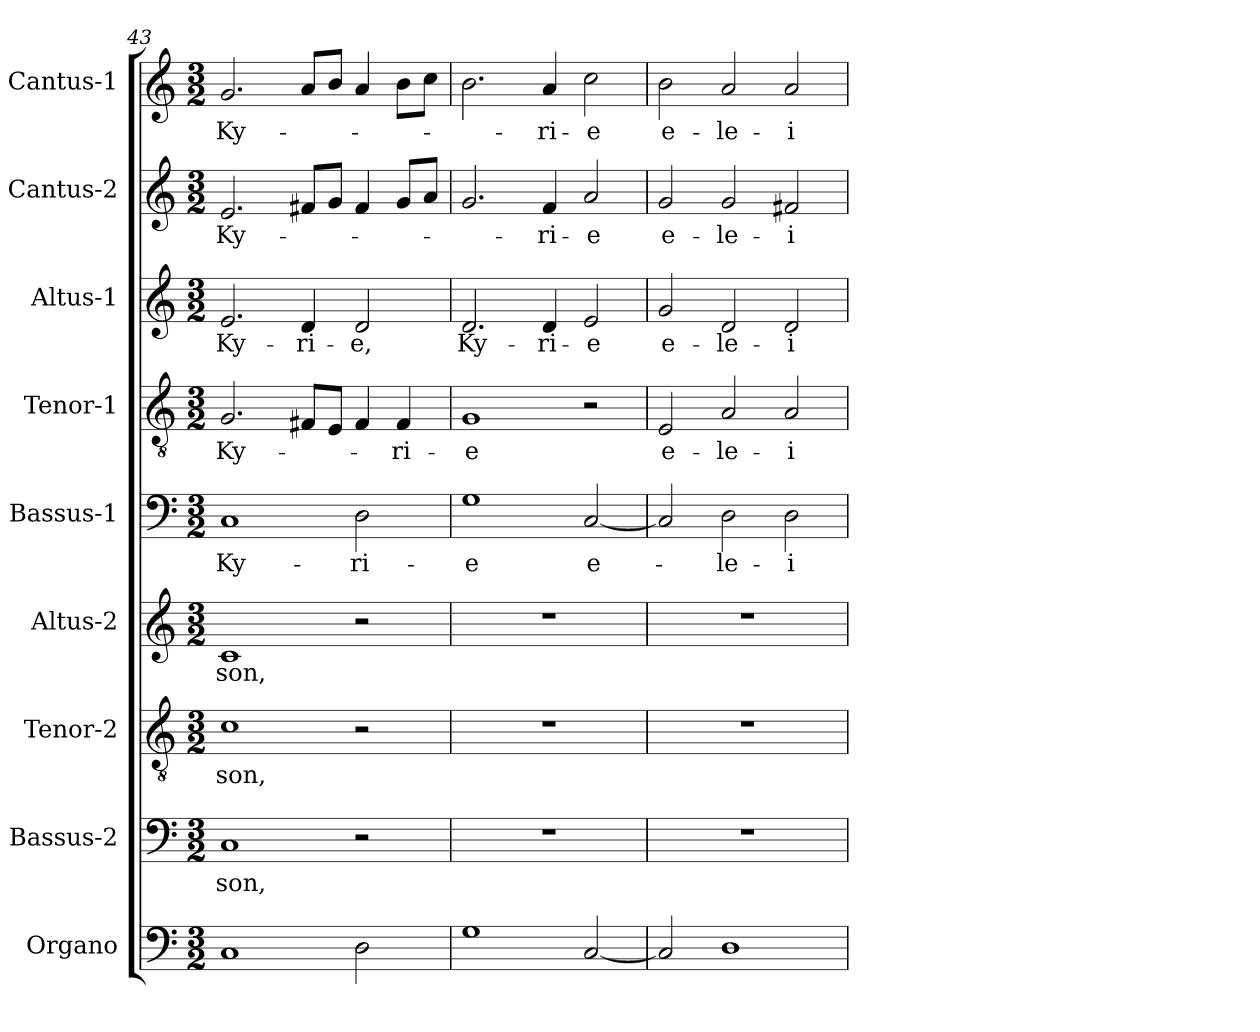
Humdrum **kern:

**kern	**kern	**text	**kern	**text	**kern	**text	**kern	**text	**kern	**text	**kern	**text	**kern	**text	**kern	**text
*part9	*part8	*part8	*part7	*part7	*part6	*part6	*part5	*part5	*part4	*part4	*part3	*part3	*part2	*part2	*part1	*part1
*staff9	*staff8	*staff8	*staff7	*staff7	*staff6	*staff6	*staff5	*staff5	*staff4	*staff4	*staff3	*staff3	*staff2	*staff2	*staff1	*staff1
*I"Organo	*I"Bassus-2	*	*I"Tenor-2	*	*I"Altus-2	*	*I"Bassus-1	*	*I"Tenor-1	*	*I"Altus-1	*	*I"Cantus-2	*	*I"Cantus-1	*
*I'Og	*I'B2	*	*	*	*I'A2	*	*I'B1	*	*I'T1	*	*I'A1	*	*I'C2	*	*I'C1	*
*clefF4	*clefF4	*	*clefGv2	*	*clefG2	*	*clefF4	*	*clefGv2	*	*clefG2	*	*clefG2	*	*clefG2	*
*k[]	*k[]	*	*k[]	*	*k[]	*	*k[]	*	*k[]	*	*k[]	*	*k[]	*	*k[]	*
*C:	*C:	*	*C:	*	*C:	*	*C:	*	*C:	*	*C:	*	*C:	*	*C:	*
*M3/2	*M3/2	*	*M3/2	*	*M3/2	*	*M3/2	*	*M3/2	*	*M3/2	*	*M3/2	*	*M3/2	*
=43	=43	=43	=43	=43	=43	=43	=43	=43	=43	=43	=43	=43	=43	=43	=43	=43
!	!	!LO:LY:b	!	!	!	!	!	!	!	!	!	!	!	!	!	!
!	!	!	!	!LO:LY:b	!	!	!	!	!	!	!	!	!	!	!	!
!	!	!	!	!	!	!LO:LY:b	!	!	!	!	!	!	!	!	!	!
!	!	!	!	!	!	!	!	!LO:LY:b	!	!	!	!	!	!	!	!
!	!	!	!	!	!	!	!	!	!	!LO:LY:b	!	!	!	!	!	!
!	!	!	!	!	!	!	!	!	!	!	!	!LO:LY:b	!	!	!	!
!	!	!	!	!	!	!	!	!	!	!	!	!	!	!LO:LY:b	!	!
!	!	!	!	!	!	!	!	!	!	!	!	!	!	!	!	!LO:LY:b
1C	1C	-son,	1c	-son,	1c	-son,	1C	Ky-	2.G/	Ky-	2.e/	Ky-	2.e/	Ky-	2.g/	Ky-
!	!	!	!	!	!	!	!	!	!	!	!	!LO:LY:b	!	!	!	!
.	.	.	.	.	.	.	.	.	8F#X/L	.	4d/	-ri-	8f#X/L	.	8a/L	.
.	.	.	.	.	.	.	.	.	8E/J	.	.	.	8g/J	.	8b/J	.
!	!	!	!	!	!	!	!	!LO:LY:b	!	!	!	!	!	!	!	!
!	!	!	!	!	!	!	!	!	!	!	!	!LO:LY:b	!	!	!	!
2D\	2r	.	2r	.	2r	.	2D\	-ri-	4F#/	.	2d/	-e,	4f#/	.	4a/	.
!	!	!	!	!	!	!	!	!	!	!LO:LY:b	!	!	!	!	!	!
.	.	.	.	.	.	.	.	.	4F#/	-ri-	.	.	8g/L	.	8b\L	.
.	.	.	.	.	.	.	.	.	.	.	.	.	8a/J	.	8cc\J	.
=44	=44	=44	=44	=44	=44	=44	=44	=44	=44	=44	=44	=44	=44	=44	=44	=44
!	!	!	!	!	!	!	!	!LO:LY:b	!	!	!	!	!	!	!	!
!	!	!	!	!	!	!	!	!	!	!LO:LY:b	!	!	!	!	!	!
!	!	!	!	!	!	!	!	!	!	!	!	!LO:LY:b	!	!	!	!
1G	1.r	.	1.r	.	1.r	.	1G	-e	1G	-e	2.d/	Ky-	2.g/	.	2.b\	.
!	!	!	!	!	!	!	!	!	!	!	!	!LO:LY:b	!	!	!	!
!	!	!	!	!	!	!	!	!	!	!	!	!	!	!LO:LY:b	!	!
!	!	!	!	!	!	!	!	!	!	!	!	!	!	!	!	!LO:LY:b
.	.	.	.	.	.	.	.	.	.	.	4d/	-ri-	4f/	-ri-	4a/	-ri-
!	!	!	!	!	!	!	!	!LO:LY:b	!	!	!	!	!	!	!	!
!	!	!	!	!	!	!	!	!	!	!	!	!LO:LY:b	!	!	!	!
!	!	!	!	!	!	!	!	!	!	!	!	!	!	!LO:LY:b	!	!
!	!	!	!	!	!	!	!	!	!	!	!	!	!	!	!	!LO:LY:b
[2C/	.	.	.	.	.	.	[2C/	e-	2r	.	2e/	-e	2a/	-e	2cc\	-e
!!LO:LB:g=z
=45	=45	=45	=45	=45	=45	=45	=45	=45	=45	=45	=45	=45	=45	=45	=45	=45
!	!	!	!	!	!	!	!	!	!	!LO:LY:b	!	!	!	!	!	!
!	!	!	!	!	!	!	!	!	!	!	!	!LO:LY:b	!	!	!	!
!	!	!	!	!	!	!	!	!	!	!	!	!	!	!LO:LY:b	!	!
!	!	!	!	!	!	!	!	!	!	!	!	!	!	!	!	!LO:LY:b
2C/]	1.r	.	1.r	.	1.r	.	2C/]	.	2E/	e-	2g/	e-	2g/	e-	2b\	e-
!	!	!	!	!	!	!	!	!LO:LY:b	!	!	!	!	!	!	!	!
!	!	!	!	!	!	!	!	!	!	!LO:LY:b	!	!	!	!	!	!
!	!	!	!	!	!	!	!	!	!	!	!	!LO:LY:b	!	!	!	!
!	!	!	!	!	!	!	!	!	!	!	!	!	!	!LO:LY:b	!	!
!	!	!	!	!	!	!	!	!	!	!	!	!	!	!	!	!LO:LY:b
1D	.	.	.	.	.	.	2D\	-le-	2A/	-le-	2d/	-le-	2g/	-le-	2a/	-le-
!	!	!	!	!	!	!	!	!LO:LY:b	!	!	!	!	!	!	!	!
!	!	!	!	!	!	!	!	!	!	!LO:LY:b	!	!	!	!	!	!
!	!	!	!	!	!	!	!	!	!	!	!	!LO:LY:b	!	!	!	!
!	!	!	!	!	!	!	!	!	!	!	!	!	!	!LO:LY:b	!	!
!	!	!	!	!	!	!	!	!	!	!	!	!	!	!	!	!LO:LY:b
.	.	.	.	.	.	.	2D\	-i-	2A/	-i-	2d/	-i-	2f#X/	-i-	2a/	-i-
=	=	=	=	=	=	=	=	=	=	=	=	=	=	=	=	=
*-	*-	*-	*-	*-	*-	*-	*-	*-	*-	*-	*-	*-	*-	*-	*-	*-
